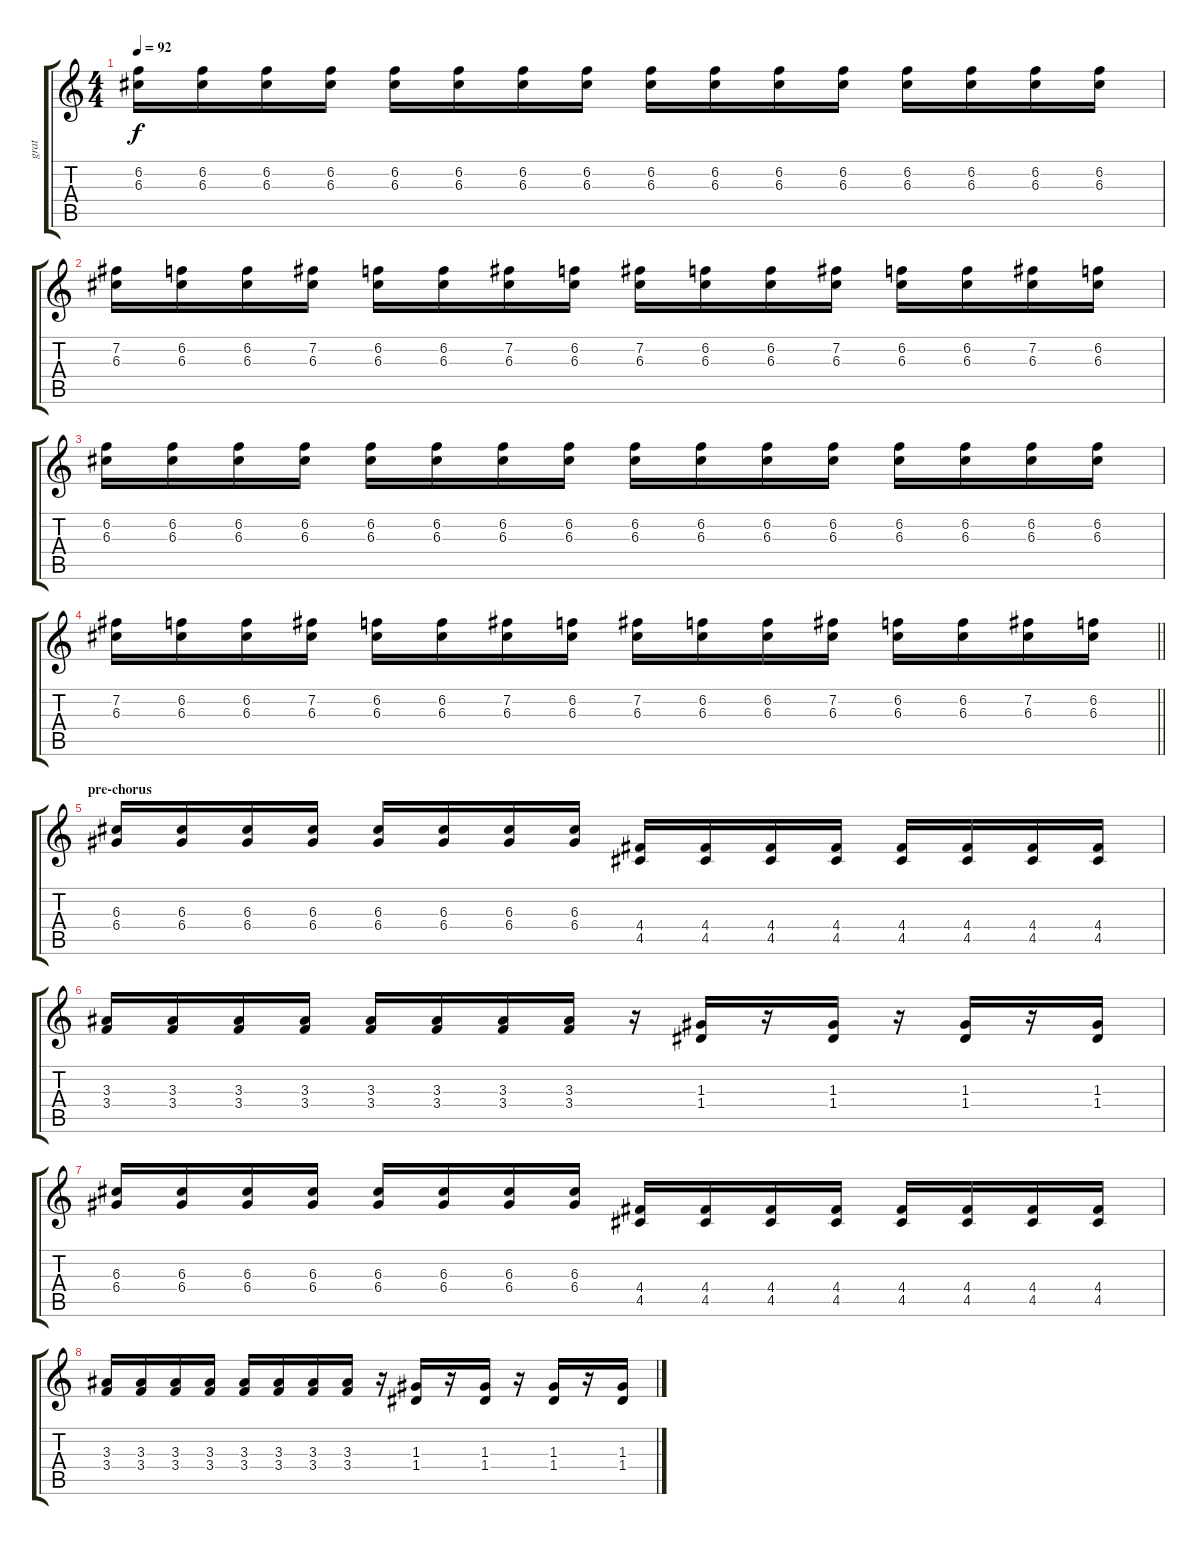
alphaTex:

\track ("grat" "grat") {instrument distortionguitar}
\staff {score tabs}
\tuning (E4 B3 G3 D3 A2 E2) {hide}
\ts (4 4)
\tempo 92
\clef g2
\ks c
(6.2 6.3).16{dy f} (6.2 6.3).16 (6.2 6.3).16 (6.2 6.3).16 (6.2 6.3).16 (6.2 6.3).16 (6.2 6.3).16 (6.2 6.3).16 (6.2 6.3).16 (6.2 6.3).16 (6.2 6.3).16 (6.2 6.3).16 (6.2 6.3).16 (6.2 6.3).16 (6.2 6.3).16 (6.2 6.3).16 |
(7.2 6.3).16 (6.2 6.3).16 (6.2 6.3).16 (7.2 6.3).16 (6.2 6.3).16 (6.2 6.3).16 (7.2 6.3).16 (6.2 6.3).16 (7.2 6.3).16 (6.2 6.3).16 (6.2 6.3).16 (7.2 6.3).16 (6.2 6.3).16 (6.2 6.3).16 (7.2 6.3).16 (6.2 6.3).16 |
(6.2 6.3).16 (6.2 6.3).16 (6.2 6.3).16 (6.2 6.3).16 (6.2 6.3).16 (6.2 6.3).16 (6.2 6.3).16 (6.2 6.3).16 (6.2 6.3).16 (6.2 6.3).16 (6.2 6.3).16 (6.2 6.3).16 (6.2 6.3).16 (6.2 6.3).16 (6.2 6.3).16 (6.2 6.3).16 |
\barLineRight lightlight
(7.2 6.3).16 (6.2 6.3).16 (6.2 6.3).16 (7.2 6.3).16 (6.2 6.3).16 (6.2 6.3).16 (7.2 6.3).16 (6.2 6.3).16 (7.2 6.3).16 (6.2 6.3).16 (6.2 6.3).16 (7.2 6.3).16 (6.2 6.3).16 (6.2 6.3).16 (7.2 6.3).16 (6.2 6.3).16 |
\section ("" "pre-chorus")
(6.3 6.4).16 (6.3 6.4).16 (6.3 6.4).16 (6.3 6.4).16 (6.3 6.4).16 (6.3 6.4).16 (6.3 6.4).16 (6.3 6.4).16 (4.4 4.5).16 (4.4 4.5).16 (4.4 4.5).16 (4.4 4.5).16 (4.4 4.5).16 (4.4 4.5).16 (4.4 4.5).16 (4.4 4.5).16 |
(3.3 3.4).16 (3.3 3.4).16 (3.3 3.4).16 (3.3 3.4).16 (3.3 3.4).16 (3.3 3.4).16 (3.3 3.4).16 (3.3 3.4).16 r.16 (1.3 1.4).16 r.16 (1.3 1.4).16 r.16 (1.3 1.4).16 r.16 (1.3 1.4).16 |
(6.3 6.4).16 (6.3 6.4).16 (6.3 6.4).16 (6.3 6.4).16 (6.3 6.4).16 (6.3 6.4).16 (6.3 6.4).16 (6.3 6.4).16 (4.4 4.5).16 (4.4 4.5).16 (4.4 4.5).16 (4.4 4.5).16 (4.4 4.5).16 (4.4 4.5).16 (4.4 4.5).16 (4.4 4.5).16 |
(3.3 3.4).16 (3.3 3.4).16 (3.3 3.4).16 (3.3 3.4).16 (3.3 3.4).16 (3.3 3.4).16 (3.3 3.4).16 (3.3 3.4).16 r.16 (1.3 1.4).16 r.16 (1.3 1.4).16 r.16 (1.3 1.4).16 r.16 (1.3 1.4).16
